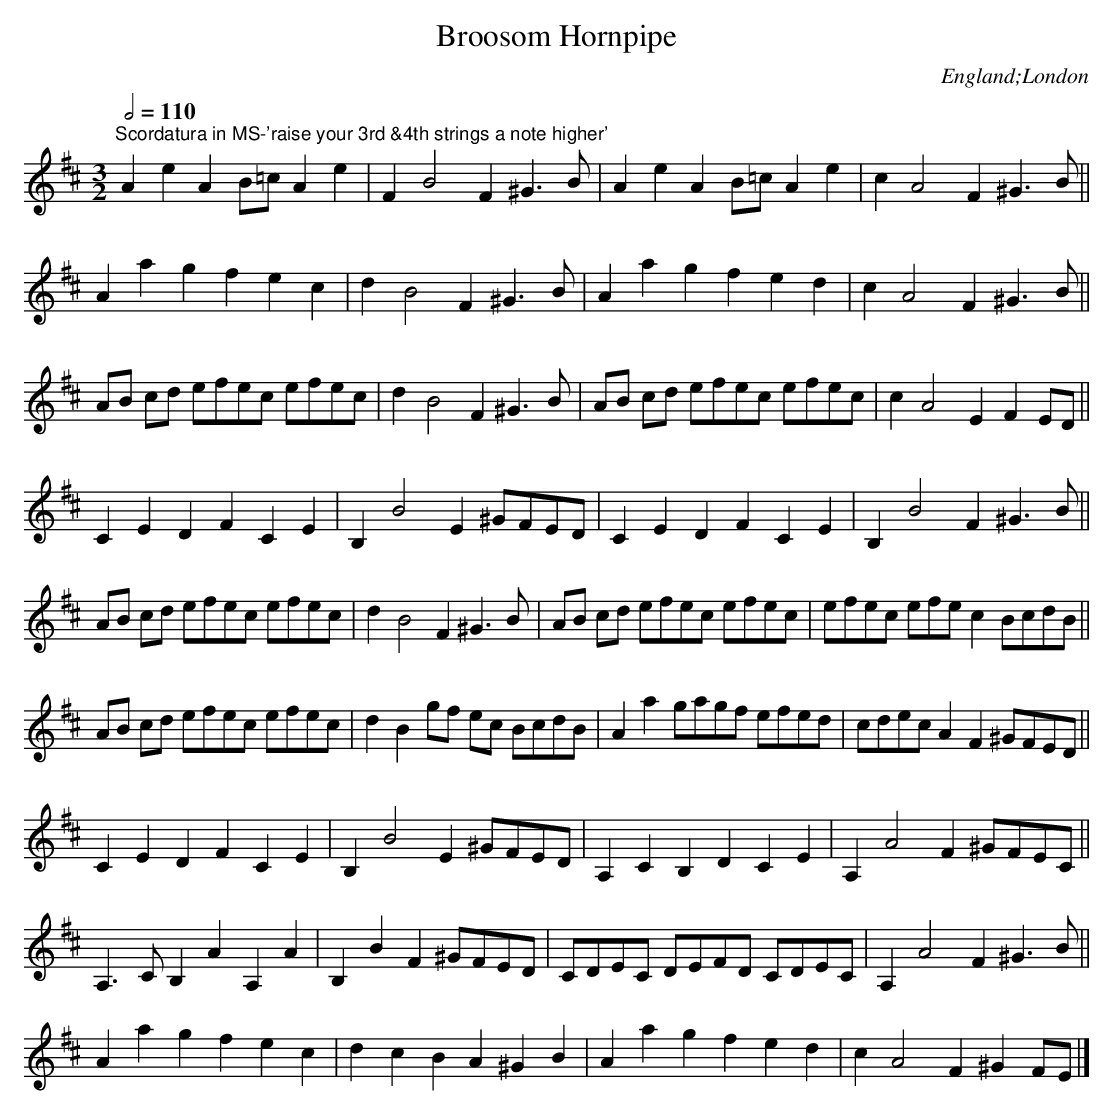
X:1
T:Broosom Hornpipe
O:England;London
Q:1/2=110
M:3/2
L:1/4
K:D
"^Scordatura in MS-'raise your 3rd &4th strings a note higher'"
AeAB/=c/Ae | FB2F^G>B | AeAB/=c/Ae | cA2F^G>B ||
Aagfec | dB2F^G>B | Aagfed | cA2F^G>B ||
A/B/ c/d/ e/f/e/c/ e/f/e/c/ | dB2F^G>B |\
A/B/ c/d/ e/f/e/c/ e/f/e/c/ | cA2EFE/D/ ||
CEDFCE | B,B2E^G/F/E/D/ | CEDFCE | B,B2F^G>B ||
A/B/ c/d/ e/f/e/c/ e/f/e/c/ | dB2F^G>B |\
A/B/ c/d/ e/f/e/c/ e/f/e/c/ | e/f/e/c/ e/f/e/c B/c/d/B/ ||
A/B/ c/d/ e/f/e/c/ e/f/e/c/ | dBg/f/ e/c/ B/c/d/B/ |\
Aag/a/g/f/ e/f/e/d/ | c/d/e/c/AF^G/F/E/D/ ||
CEDFCE | B,B2E^G/F/E/D/ | A,CB,DCE | A,A2F^G/F/E/C/ ||
A,>CB,AA,A | B,B 2F^G/F/E/D/ | C/D/E/C/ D/E/F/D/ C/D/E/C/ | A,A2F^G>B ||
Aagfec | dcBA^GB | Aagfed | cA2F^GF/E/ |]
